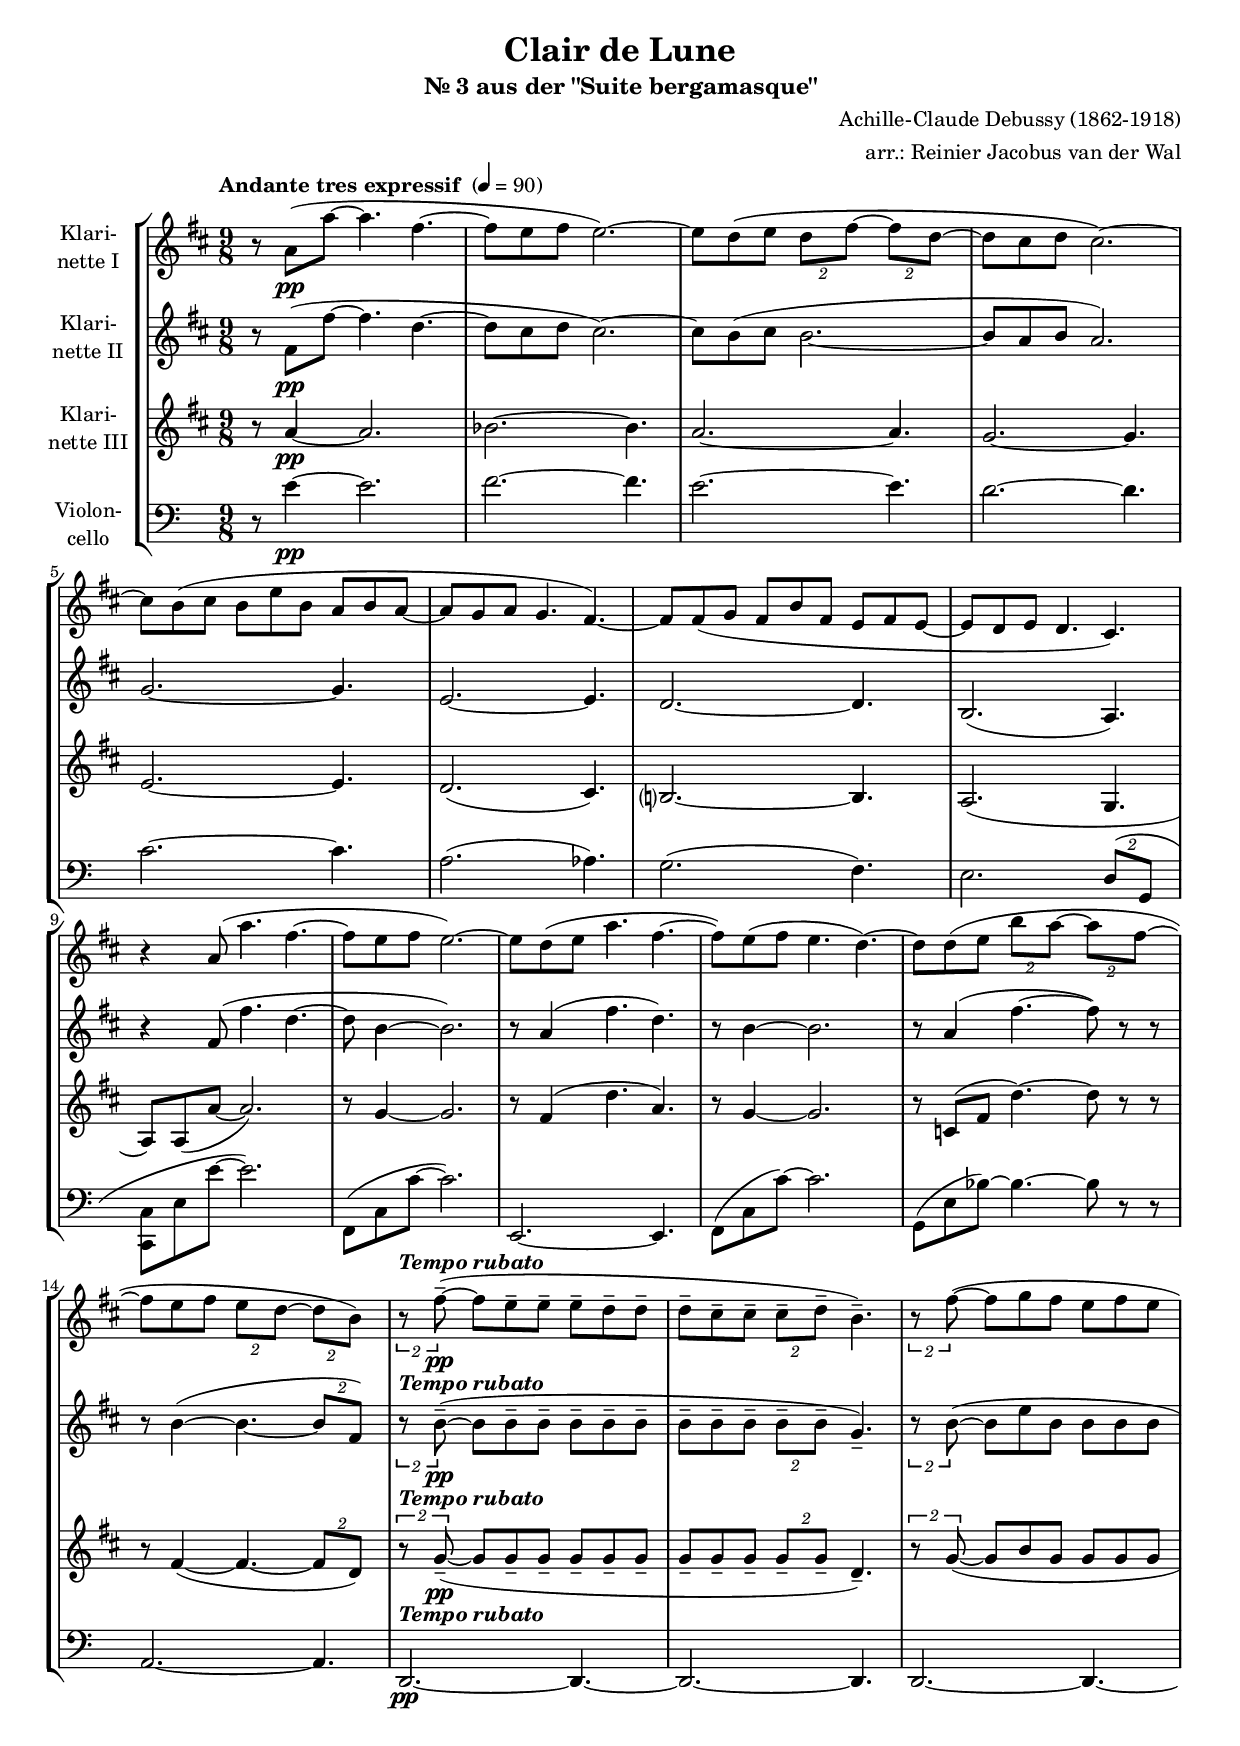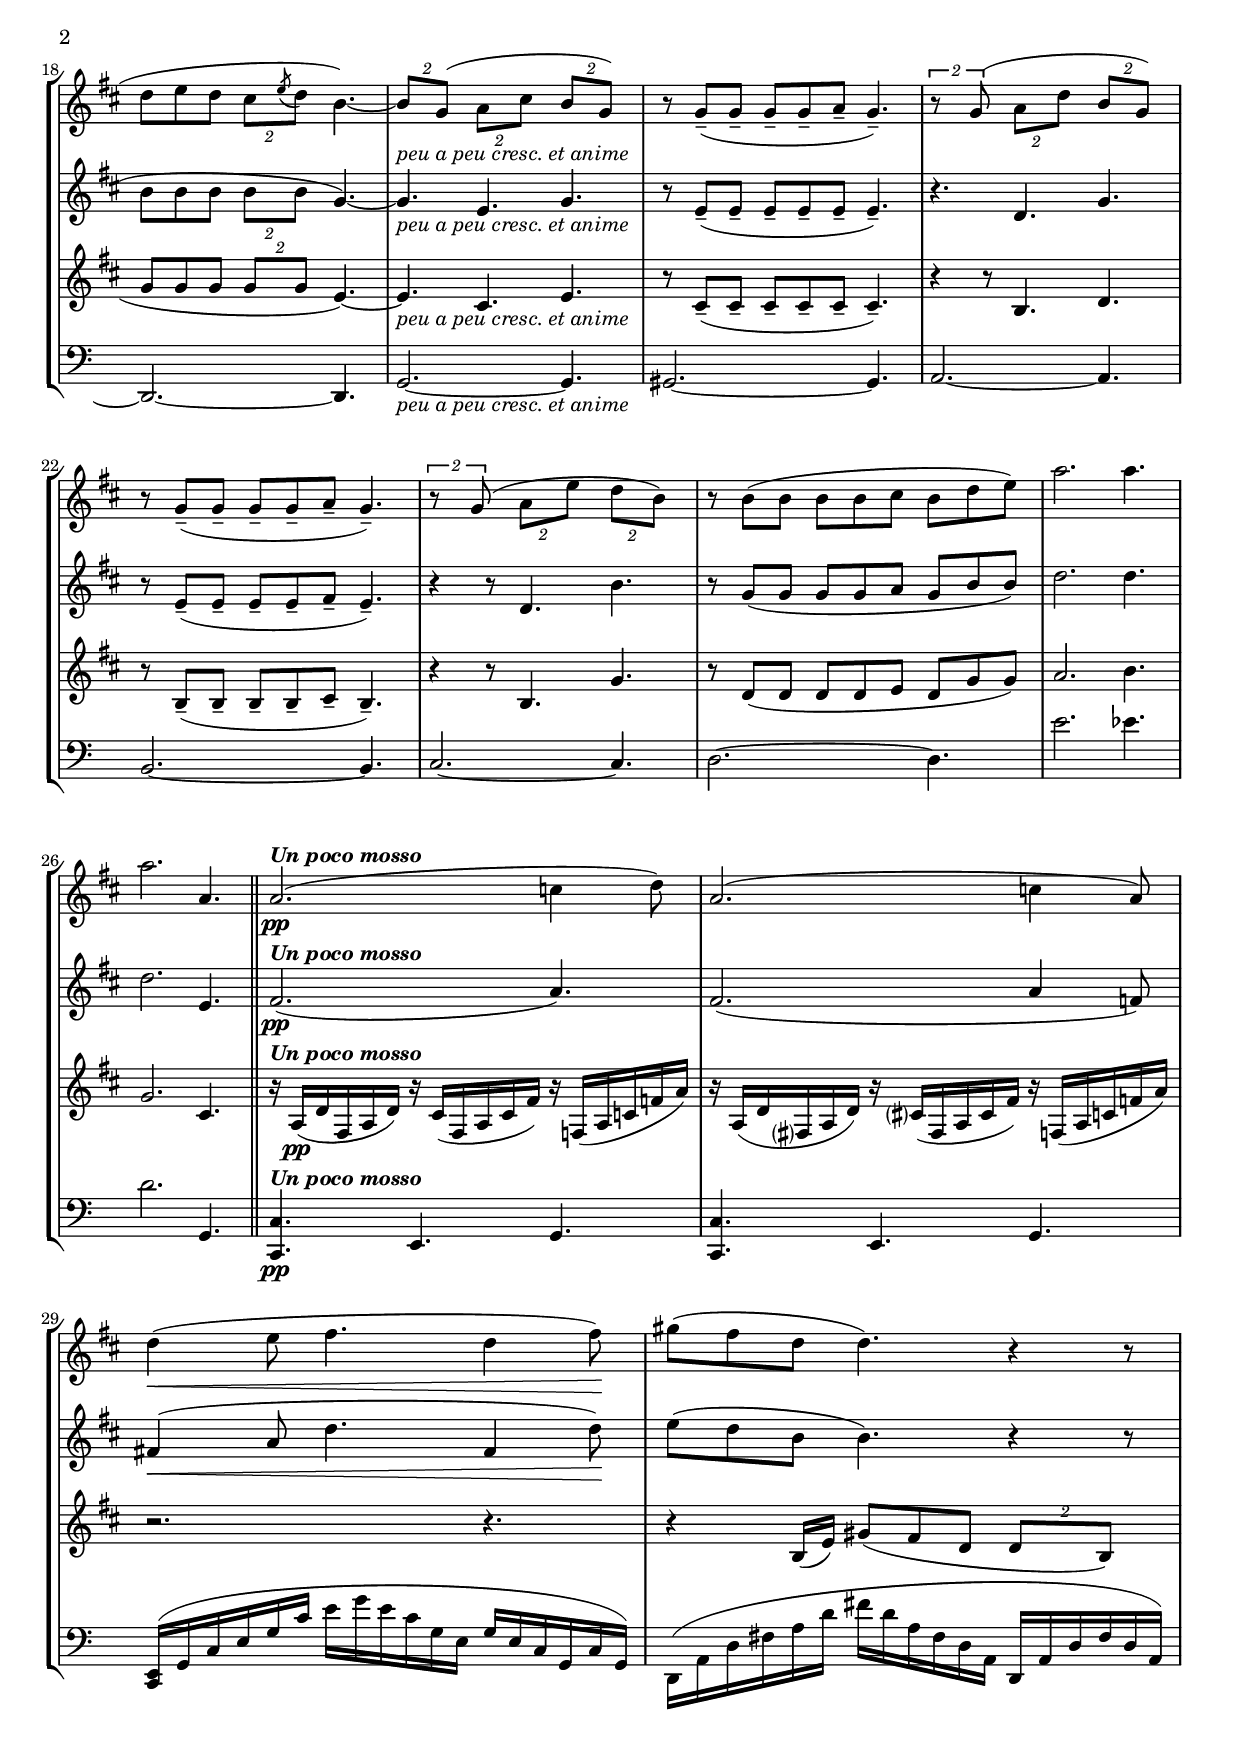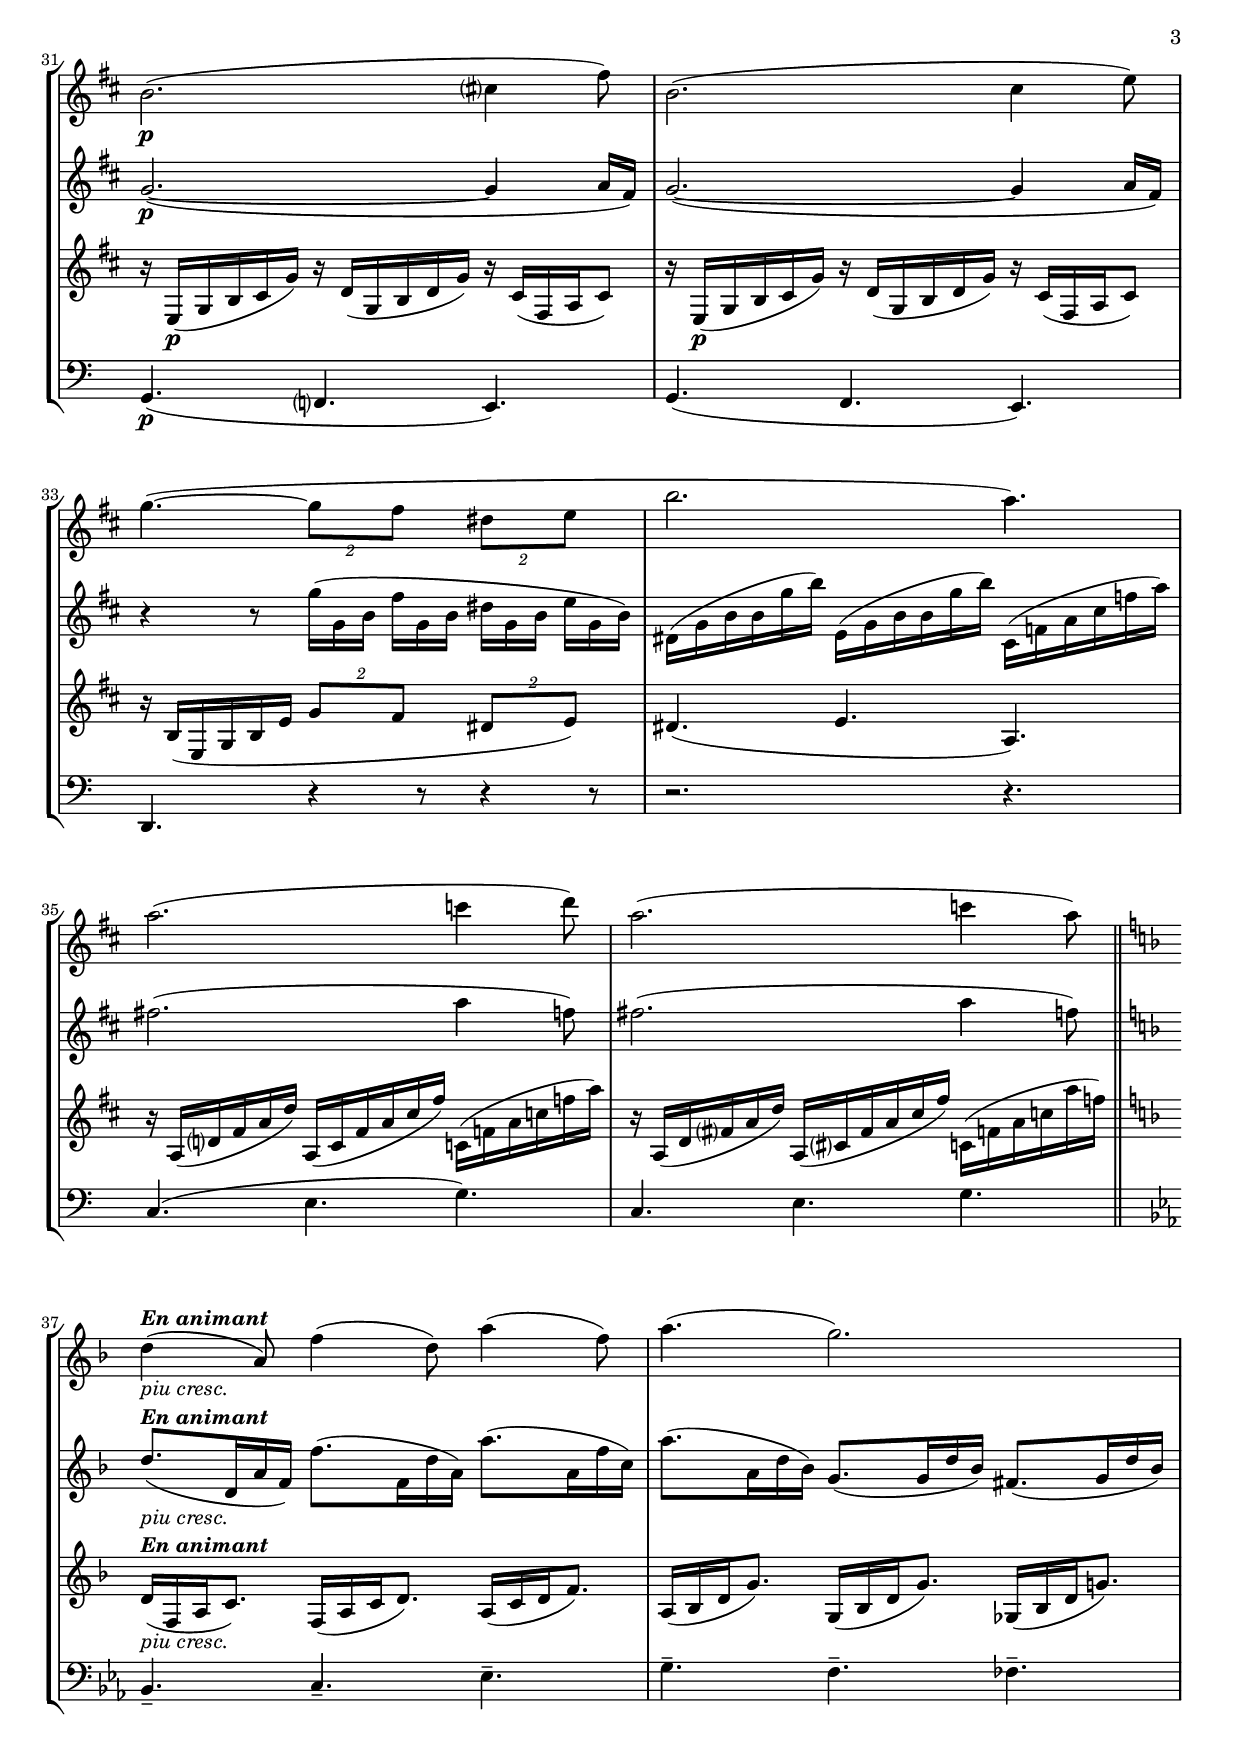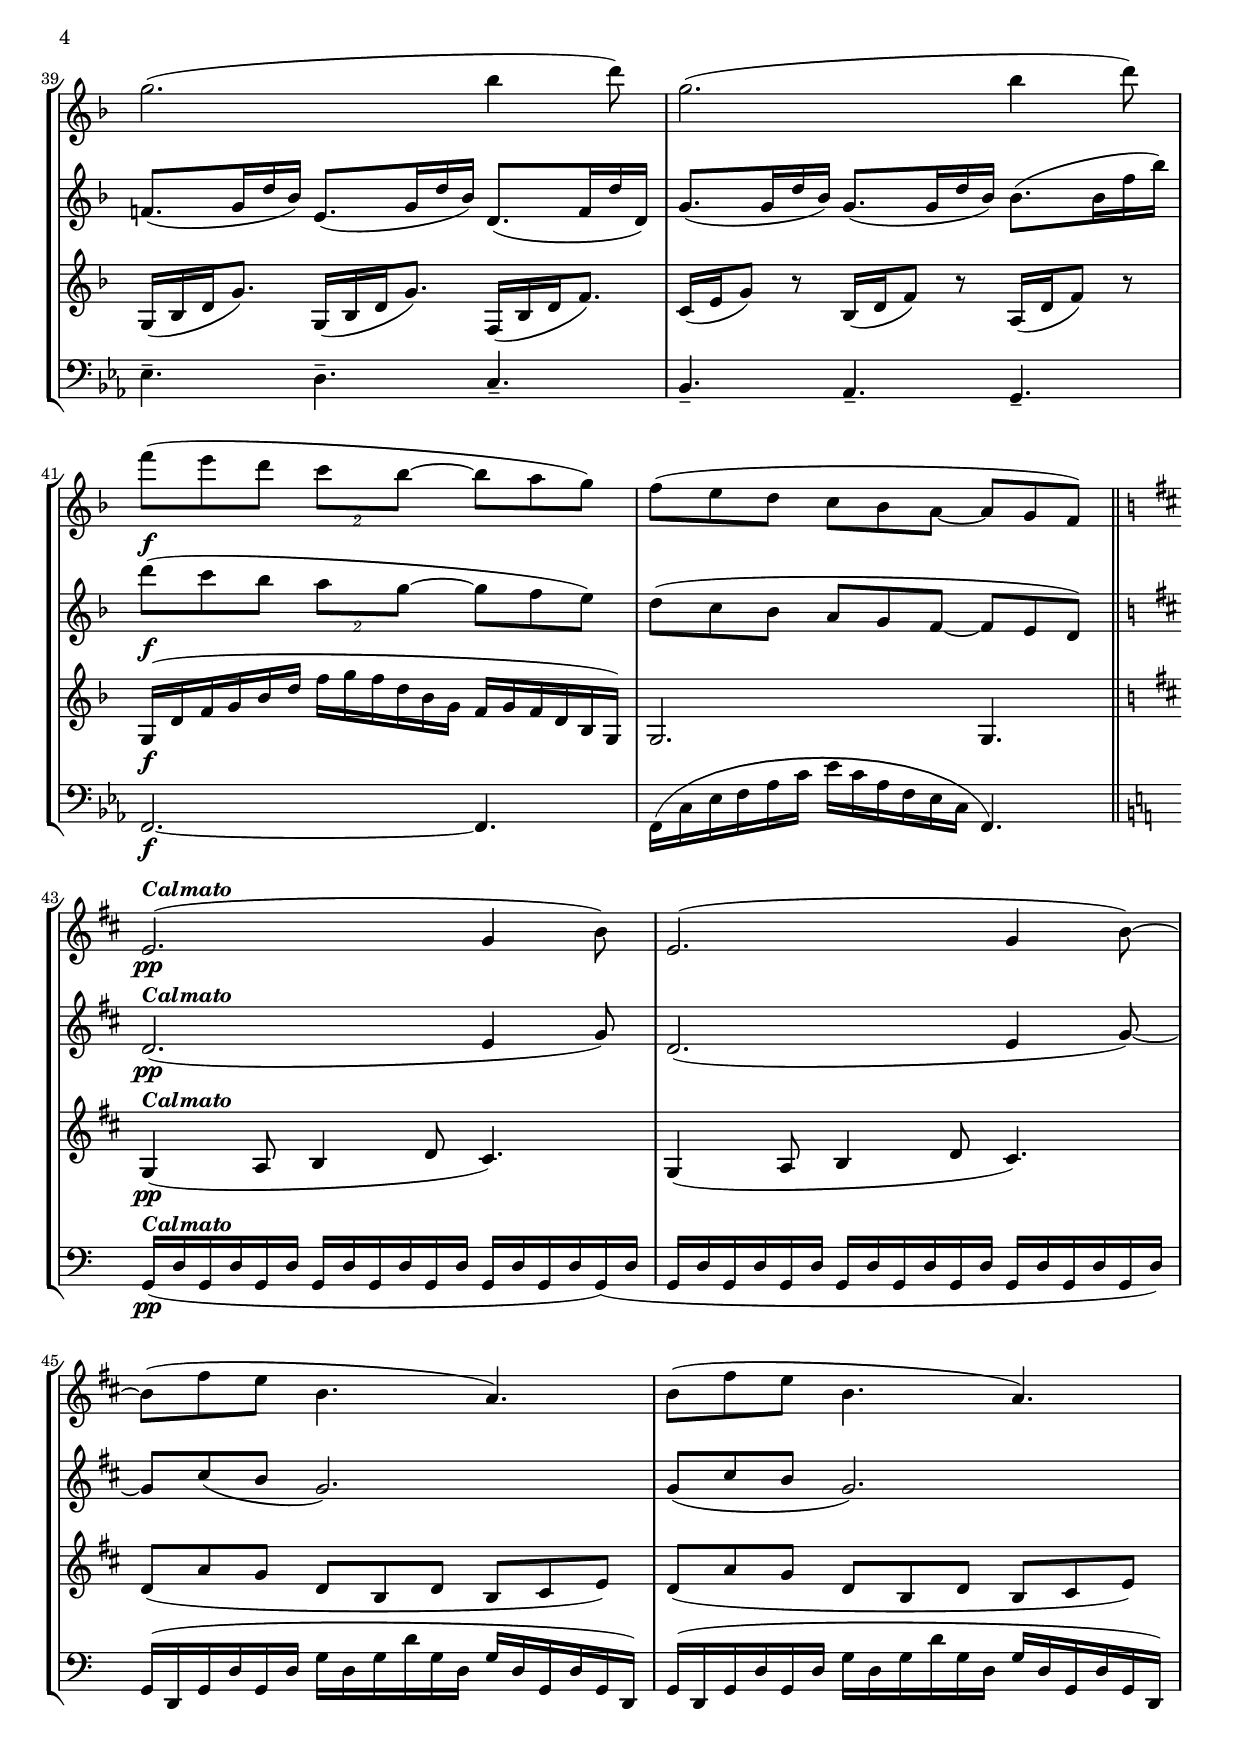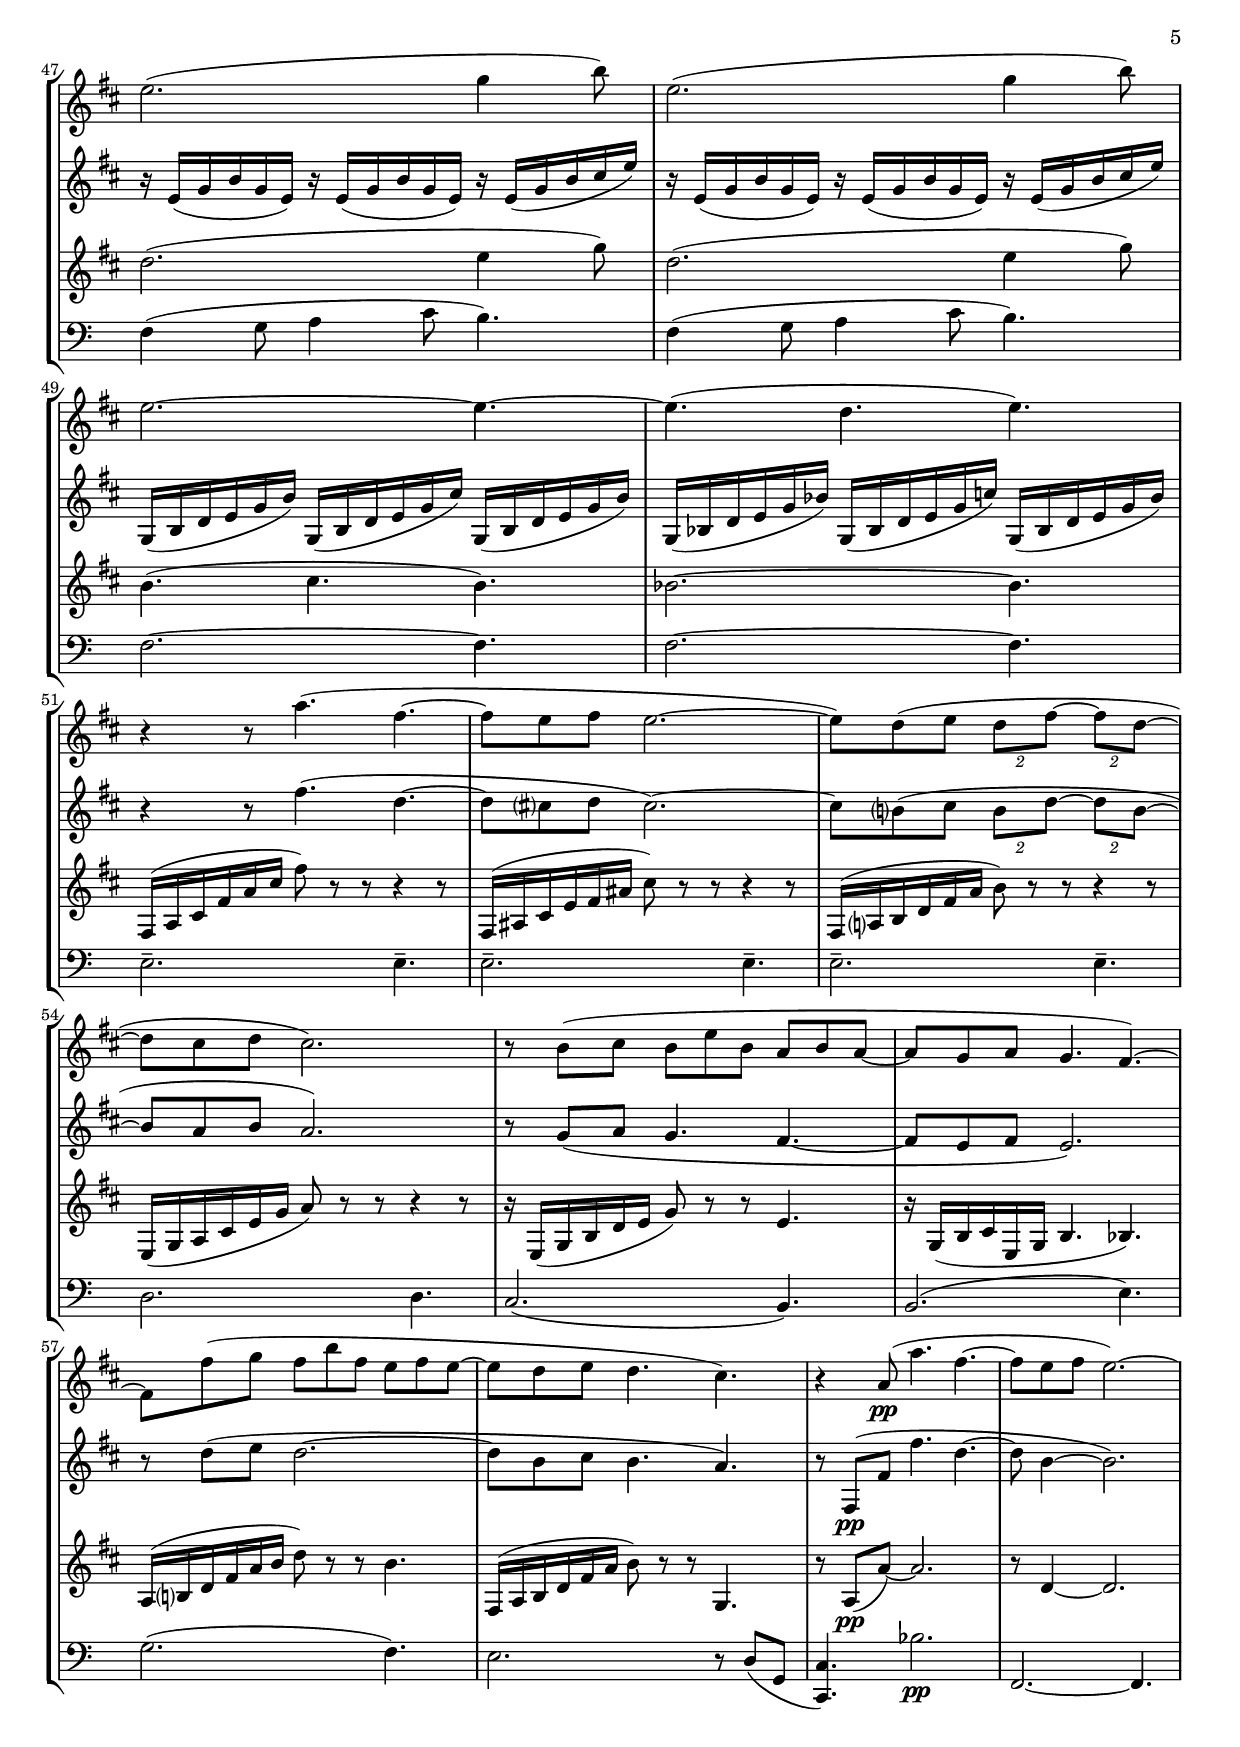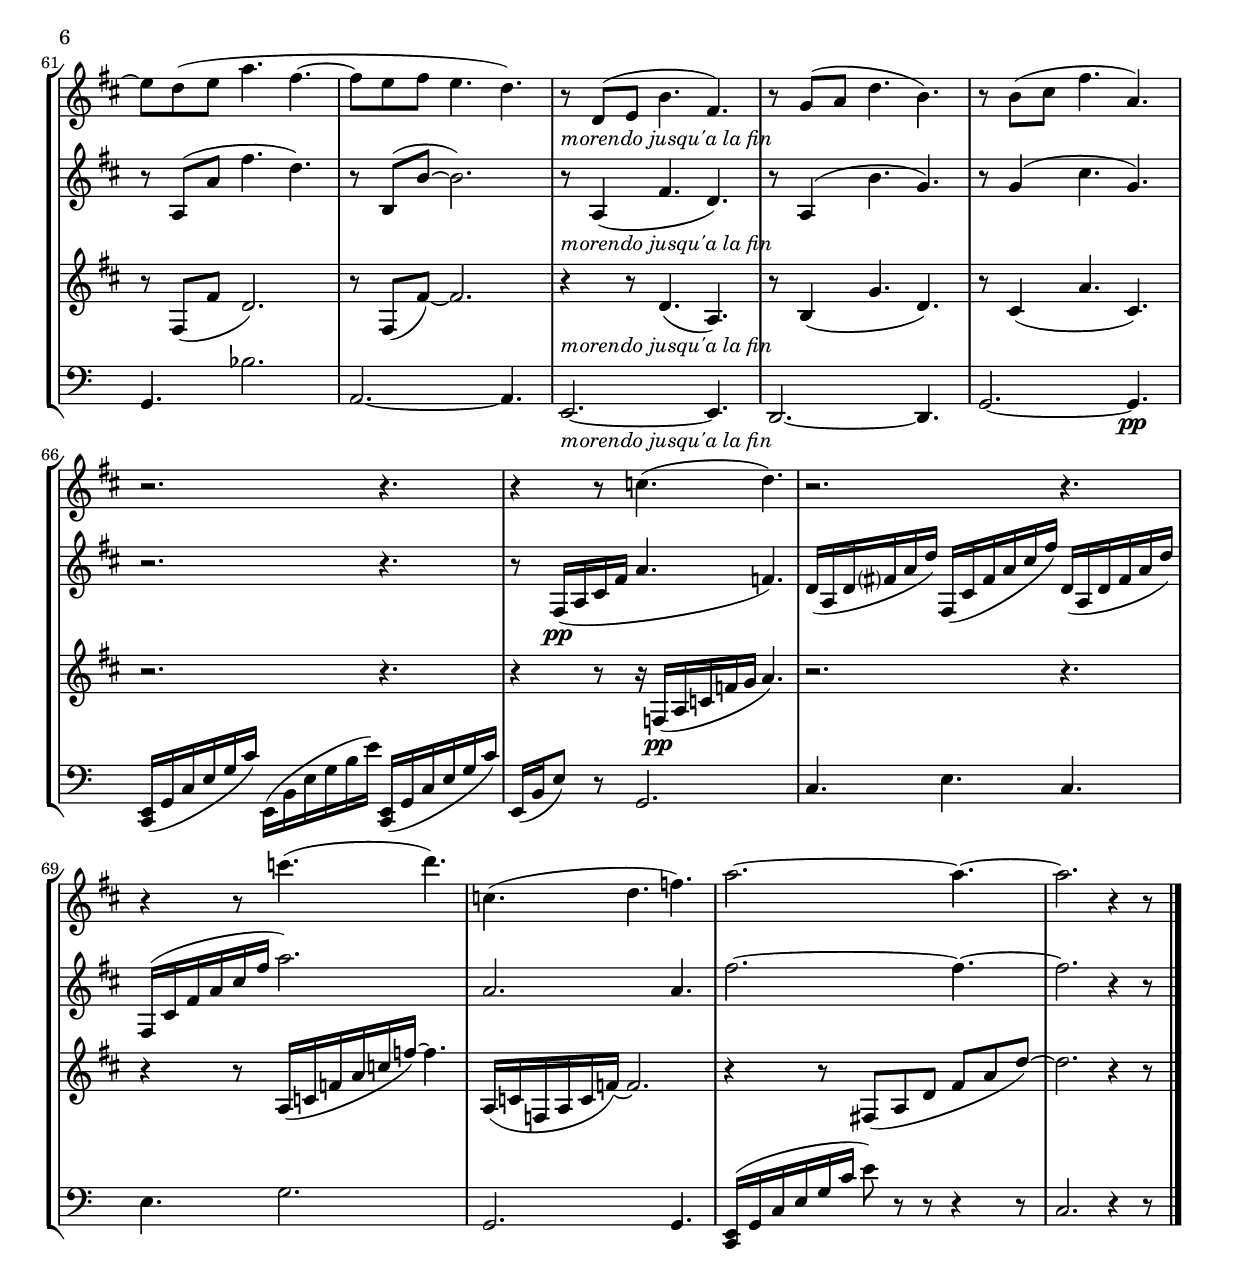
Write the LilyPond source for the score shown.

\version "2.18.2"
\include "deutsch.ly"

#(set-global-staff-size 18)

\header {
  title = "Clair de Lune"
  subtitle = "Nr. 3 aus der \"Suite bergamasque\""
  composer = "Achille-Claude Debussy (1862-1918)"
  arranger = "arr.: Reinier Jacobus van der Wal"
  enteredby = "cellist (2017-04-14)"
}

voiceconsts = {
  \key d \major
  \time 9/8
  \clef "treble"
  %\numericTimeSignature
  \compressFullBarRests
  \set tupletSpannerDuration = #(ly:make-moment 3 8)
  \tempo "Andante tres expressif " 4=90
}

%minstr = "harpsichord"
mihi = "clarinet"
%minstr = "accordion"
milo = "bassoon"

cal = \markup \bold \italic "Calmato"
ena = \markup \bold \italic "En animant"
mjf = \markup \italic "morendo jusqu'a la fin"
pca = \markup \italic "peu a peu cresc. et anime"
pcr = \markup \italic "piu cresc."
rub = \markup \bold \italic "Tempo rubato"
upm = \markup \bold \italic "Un poco mosso"

va = \relative c'' {
  \voiceconsts

  r8 a(\pp a'~ a4. fis~
  fis8 e fis e2.)~
  e8 d\( e \times 3/2 { d fis~ fis d~ }

  d cis d cis2.\)~
  cis8 h( cis h e h a h a~
  a g a g4. fis)~

  fis8 fis( g fis h fis e fis e~
  e d e d4. cis)
  r4 a'8( a'4. fis~

  fis8 e fis e2.)~
  e8 d( e a4. fis~
  fis8) e( fis e4. d)~

  d8 d( e \times 3/2 { h' a~ a fis~ }
  fis e fis \times 3/2 { e d~ d h) }
  \times 3/2 { r^\rub fis'(~--\pp } fis e-- e-- e-- d-- d--

  d-- cis-- cis-- \times 3/2 { cis-- d-- } h4.--)
  \times 3/2 { r8 fis'(~ } fis g fis e fis e
  d e d \times 3/2 { cis \acciaccatura e d } h4.)~

  \times 3/2 { h8_\pca g( a cis h g) }
  r g(-- g-- g-- g-- a-- g4.--)
  \times 3/2 { r8 g( a d h g) }

  r g(-- g-- g-- g-- a-- g4.--)
  \times 3/2 { r8 g( a e' d h) }
  r h( h h h cis h d e)

  a2. a4.
  a2. a,4. \bar "||"
  a2.(\pp^\upm c4 d8)

  a2.( c4 a8)
  d4(\< e8 fis4. d4 fis8)\!
  gis( fis d d4.) r4 r8

  h2.(\p cis?4 fis8)
  h,2.( cis4 e8)
  g4.(~ \times 3/2 { g8 fis dis e }

  h'2. a4.)
  a2.( c4 d8)
  a2.( c4 a8) \bar "||" \key f \major

  d,4(^\ena_\pcr a8) f'4( d8) a'4( f8)
  a4.( g2.)
  g( b4 d8)

  g,2.( b4 d8)
  f(\f e d \times 3/2 { c b~ } b a g)
  f( e d c b a~ a g f) \bar "||" \key d \major

  e2.(\pp^\cal g4 h8)
  e,2.( g4 h8)~
  h( fis' e h4. a)

  h8( fis' e h4. a)
  e'2.( g4 h8)
  e,2.( g4 h8)

  e,2.~ e4.~
  e( d e)
  r4 r8 a4.( fis~

  fis8 e fis e2.~
  e8) d( e \times 3/2 { d fis~ fis d~ }
  d cis d cis2.)

  r8 h( cis h e h a h a~
  a g a g4. fis)~
  fis8 fis'( g fis h fis e fis e~

  e d e d4. cis)
  r4 a8(\pp a'4. fis~
  fis8 e fis e2.)~

  e8 d( e a4. fis~
  fis8 e fis e4. d)
  r8_\mjf d,( e h'4. fis)

  r8 g( a d4. h)
  r8 h( cis fis4. a,)
  r2. r4.

  r4 r8 c4.( d)
  r2. r4.
  r4 r8 c'4.( d)

  c,( d f)
  a2.~ a4.~
  a2. r4 r8 \bar "|."
}

vb = \relative c' {
  \voiceconsts

  r8 fis(\pp fis'~ fis4. d~
  d8 cis d cis2.)~
  cis8 h( cis h2.~
  h8 a h a2.)

  g2.~ g4.
  e2.~ e4.
  d2.~ d4.
  h2.( a4.)

  r4 fis'8( fis'4. d~
  d8 h4~ h2.)
  r8 a4( fis'4. d)
  r8 h4~ h2.

  r8 a4( fis'4.~ fis8) r r
  r h,4(~ h4.~ \times 3/2 { h8 fis) }
  \times 3/2 { r8^\rub h(~--\pp } h h-- h-- h-- h-- h--

  h-- h-- h-- \times 3/2 { h-- h-- } g4.--)
  \times 3/2 { r8 h(~ } h e h h h h
  h h h \times 3/2 { h h } g4.)~

  g_\pca e g
  r8 e(-- e-- e-- e-- e-- e4.)--
  r d g

  r8 e(-- e-- e-- e-- fis-- e4.)--
  r4 r8 d4. h'
  r8 g( g g g a g h h)

  d2. d4.
  d2. e,4. \bar "||"
  fis2.(\pp^\upm a4.)
  fis2.( a4 f8)

  fis!4(\< a8 d4. fis,4 d'8)\!
  e( d h h4.) r4 r8
  g2.(~\p g4 a16 fis)
  g2.(~ g4 a16 fis)

  r4 r8 g'16( g, h fis'[ g, h] dis g, h e[ g, h])
  dis,( g h h g' h) e,,( g h h g' h) cis,,( f a cis f a)

  fis!2.( a4 f8)
  fis!2.( a4 f8) \bar "||" \key f \major
  d8.(^\ena_\pcr d,16 a' f) f'8.( f,16 d' a) a'8.( a,16 f' c)

  a'8.( a,16 d b) g8.( g16 d' b) fis8.( g16 d' b)
  f!8.( g16 d' b) e,8.( g16 d' b) d,8.( f16 d' d,)

  g8.( g16 d' b) g8.( g16 d' b) b8.( b16 f' b)
  d8(\f c b \times 3/2 { a g~ } g f e)
  d( c b a g f~ f e d) \bar "||" \key d \major

  d2.(\pp^\cal e4 g8)
  d2.( e4 g8)~
  g cis( h g2.)

  g8( cis h g2.)
  r16 e( g h g e) r e( g h g e) r e( g h cis e)

  r e,( g h g e) r e( g h g e) r e( g h cis e)
  g,,( h d e g h) g,( h d e g cis) g,( h d e g h)

  g,( b d e g b) g,( b d e g c) g,( b d e g b)
  r4 r8 fis'4.( d~

  d8 cis? d cis2.)~
  cis8 h?( cis \times 3/2 { h d~ d h~ }
  h a h a2.)

  r8 g( a g4. fis~
  fis8 e fis e2.)
  r8 d'( e d2.~

  d8 h cis h4. a)
  r8 fis,(\pp fis' fis'4. d~
  d8 h4~ h2.)

  r8 a,( a' fis'4. d)
  r8 h,( h'~ h2.)
  r8_\mjf a,4( fis'4. d)
  r8 a4( h'4. g)

  r8 g4( cis4. g)
  r2. r4.
  r8 fis,16(\pp a cis fis a4. f)

  d16( a d fis? a d) fis,,( cis' fis a cis fis) d,( a d fis a d)
  fis,,( cis' fis a cis fis a2.)

  a, a4.
  fis'2.~ fis4.~
  fis2. r4 r8 \bar "|."
}

vc = \relative c'' {
  \voiceconsts

  r8 a4~\pp a2.
  b~ b4.
  a2.~ a4.
  g2.~ g4.

  e2.~ e4.
  d2.( cis4.)
  h?2.~ h4.
  a2.( g4.

  a8) a( a'~ a2.)
  r8 g4~ g2.
  r8 fis4( d'4. a)
  r8 g4~ g2.

  r8 c,( fis d'4.)~ d8 r r
  r fis,4(~ fis4.~ \times 3/2 { fis8 d) }
  \times 3/2 { r^\rub g(~--\pp } g g-- g-- g-- g-- g--

  g-- g-- g-- \times 3/2 { g-- g-- } d4.--)
  \times 3/2 { r8 g(~ } g h g g g g
  g g g \times 3/2 { g g } e4.)~

  e_\pca cis e
  r8 cis(-- cis-- cis-- cis-- cis-- cis4.)--
  r4 r8 h4. d

  r8 h(-- h-- h-- h-- cis-- h4.)--
  r4 r8 h4. g'
  r8 d( d d d e d g g)

  a2. h4.
  g2. cis,4. \bar "||"
  r16^\upm a(\pp d fis, a d) r cis( fis, a cis fis) r f,( a c f a)

  r a,( d fis,? a d) r cis?( fis, a cis fis) r f,( a c f a)
  r2. r4.
  r4 h,16( e) gis8( fis d \times 3/2 { d h) }

  r16 e,(\p g h cis g') r d( g, h d g) r cis,( fis,a cis8)
  r16 e,(\p g h cis g') r d( g, h d g) r cis,( fis,a cis8)

  r16 h( e,g h e \times 3/2 { g8 fis dis e) }
  dis4.( e a,)

  r16 a( d? fis a d) a,( cis fis a cis fis) c,( f a c f a)
  r a,,( d fis? a d) a,( cis? fis a cis fis) c,( f a c a' f) \bar "||" \key f \major

  d,(^\ena_\pcr f, a c8.) f,16( a c d8.) a16( c d f8.)
  a,16( b d g8.) g,16( b d g8.) ges,16( b d g!8.)

  g,16( b d g8.) g,16( b d g8.) f,16( b d f8.)
  c16( e g8) r b,16( d f8) r a,16( d f8) r

  g,16(\f d' f g b d f g f d b g f g f d b g)
  g2. g4. \bar "||" \key d \major

  g4(\pp^\cal a8 h4 d8 cis4.)
  g4( a8 h4 d8 cis4.)
  d8( a' g d h d h cis e)
  d( a' g d h d h cis e)

  d'2.( e4 g8)
  d2.( e4 g8)
  h,4.( cis h)
  b2.~ b4.

  fis,16( a cis fis a cis fis8) r r r4 r8
  fis,,16( ais cis e fis ais cis8) r r r4 r8

  fis,,16( a? h d fis a h8) r r r4 r8
  e,,16( g a cis e g a8) r r r4 r8

  r16 e,( g h d e g8) r r e4.
  r16 g,( h cis e, g h4. b)

  a16( h? d fis a h d8) r r h4.
  fis,16( a h d fis a h8) r r g,4.

  r8 a(\pp a')~ a2.
  r8 d,4~ d2.
  r8 fis,( fis' d2.)
  r8 fis,( fis')~ fis2.
  r4_\mjf r8 d4.( a)
  r8 h4( g'4. d)
  r8 cis4( a'4. cis,)

  r2. r4.
  r4 r8 r16 f,(\pp a c f g a4.)
  r2. r4.
  r4 r8 a,16( c f a c f)~ f4.

  a,,16( c f, a c f)~ f2.
  r4 r8 fis,!( a d fis a d)~
  d2. r4 r8 \bar "|."
}

vd = \relative c'' {
  \voiceconsts
  \clef "bass"
  
  r8 fis4~\pp fis2.
  g2.~ g4.
  fis2.~ fis4.

  e2.~ e4.
  d2.~ d4.
  h2.( b4.)

  a2.( g4.)
  fis2. \times 3/2 { e8( a, }
  <d, d'> fis' fis'~ fis2.)

  g,,8( d' d'~ d2.)
  fis,,2.~ fis4.
  g8( d' d')~ d2.

  a,8( fis' c')~ c4.~ c8 r r
  h,2.~ h4.
  e,2.~\pp^\rub e4.~
  e2.~ e4.
  e2.~ e4.~
  e2.~ e4.
  a2.~_\pca a4.
  ais2.~ ais4.
  h2.~ h4.
  cis2.~ cis4.
  d2.~ d4.
  e2.~ e4.
  fis'2. f4.
  e2. a,,4. \bar "||"
  <d, d'>4.\pp^\upm fis a
  <d, d'> fis a

  <d, fis>16( a' d fis a d fis a fis d a fis a fis d a d a)
  e( h' e gis h e gis e h gis e h e, h' e gis e h)

  a4.(\p g? fis)
  a( g fis)
  e r4 r8 r4 r8
  r2. r4.
  d'4.( fis a)
  d, fis a \bar "||" \key f \major

  c,4.-- d-- f--
  a-- g-- ges--
  f-- e-- d--
  c-- b-- a--
  g2.~\f g4.

  g16( d' f g b d f d b g f d g,4.) \bar "||" \key d \major
  a16(\pp^\cal e' a, e' a, e' a, e' a, e' a, e' a, e' a, e' a,)( e'

  a, e' a, e' a, e' a, e' a, e' a, e' a, e' a, e' a, e')
  a,( e a e' a, e' a e a e' a, e a e a, e' a, e)

  a( e a e' a, e' a e a e' a, e a e a, e' a, e)
  g'4( a8 h4 d8 cis4.)

  g4( a8 h4 d8 cis4.)
  g2.~ g4.
  g2.~ g4.

  fis2.-- fis4.--
  fis2.-- fis4.--
  fis2.-- fis4.--
  e2. e4.

  d2.( cis4.)
  cis2.( fis4.)
  a2.( g4.)
  fis2. r8 e( a,

  <d, d'>4.) c''2.\pp
  g,~ g4.
  a c'2.
  h,~ h4.

  fis2.~_\mjf fis4.
  e2.~ e4.
  a2.~ a4.\pp

  <d, fis>16( a' d fis a d) fis,,( cis' fis a cis fis) <d,, fis>( a' d fis a d)
  fis,,( cis' fis8) r a,2.

  d4. fis d
  fis a2.
  a, a4.

  <d, fis>16( a' d fis a d fis8) r r r4 r8
  d,2. r4 r8 \bar "|."
}


music = \new StaffGroup <<
      \new Staff {
	\set Staff.midiInstrument = \mihi
	\set Staff.instrumentName = \markup \center-column { "Klari-" "nette I" }
	\transpose d d { \va }
      }

      \new Staff {
	\set Staff.midiInstrument = \milo
	\set Staff.instrumentName = \markup \center-column { "Klari-" "nette II" }
	\transpose d d { \vb }
      }

      \new Staff {
	\set Staff.midiInstrument = \milo
	\set Staff.instrumentName = \markup \center-column { "Klari-" "nette III" }
	\transpose d d { \vc }
      }

      \new Staff {
	\set Staff.midiInstrument = \milo
	\set Staff.instrumentName = \markup \center-column { "Violon-" "cello" }
	\transpose d c, { \vd }
      }
>>

\book {
  \score {
    \music
    \layout {}
  }

  \score {
    \unfoldRepeats \music

    \midi {
      \context {
        \Score
      }
    }
  }
}
